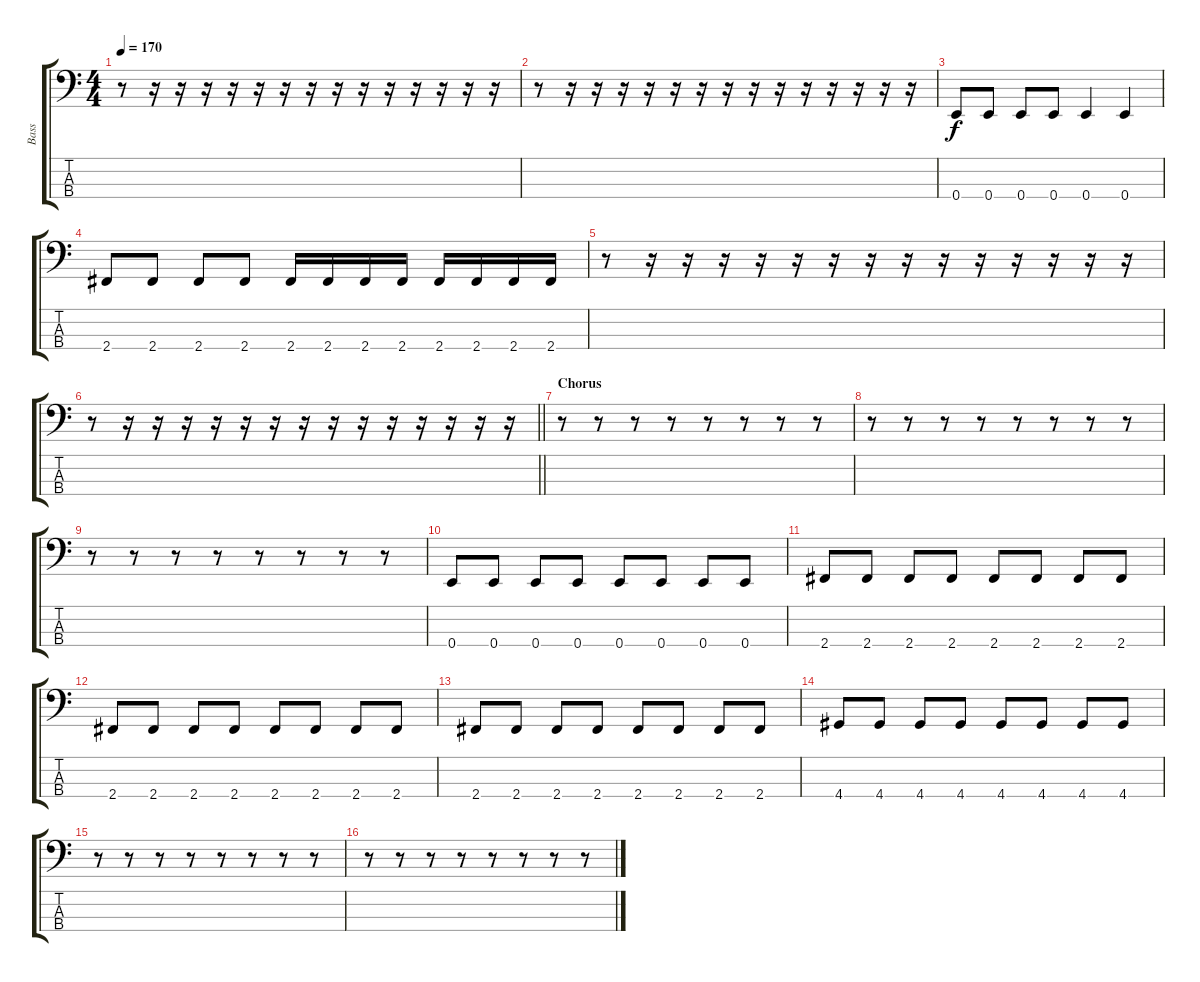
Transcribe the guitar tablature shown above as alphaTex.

\track ("Bass" "Bass") {instrument electricbassfinger}
\staff {score tabs}
\tuning (G2 D2 A1 E1) {hide}
\ts (4 4)
\tempo 170
\clef f4
\ks c
r.8{dy f} r.16 r.16 r.16 r.16 r.16 r.16 r.16 r.16 r.16 r.16 r.16 r.16 r.16 r.16 |
r.8 r.16 r.16 r.16 r.16 r.16 r.16 r.16 r.16 r.16 r.16 r.16 r.16 r.16 r.16 |
0.4.8 0.4.8 0.4.8 0.4.8 0.4.4 0.4.4 |
2.4.8 2.4.8 2.4.8 2.4.8 2.4.16 2.4.16 2.4.16 2.4.16 2.4.16 2.4.16 2.4.16 2.4.16 |
r.8 r.16 r.16 r.16 r.16 r.16 r.16 r.16 r.16 r.16 r.16 r.16 r.16 r.16 r.16 |
\barLineRight lightlight
r.8 r.16 r.16 r.16 r.16 r.16 r.16 r.16 r.16 r.16 r.16 r.16 r.16 r.16 r.16 |
\section ("" "Chorus")
r.8 r.8 r.8 r.8 r.8 r.8 r.8 r.8 |
r.8 r.8 r.8 r.8 r.8 r.8 r.8 r.8 |
r.8 r.8 r.8 r.8 r.8 r.8 r.8 r.8 |
0.4.8 0.4.8 0.4.8 0.4.8 0.4.8 0.4.8 0.4.8 0.4.8 |
2.4.8 2.4.8 2.4.8 2.4.8 2.4.8 2.4.8 2.4.8 2.4.8 |
2.4.8 2.4.8 2.4.8 2.4.8 2.4.8 2.4.8 2.4.8 2.4.8 |
2.4.8 2.4.8 2.4.8 2.4.8 2.4.8 2.4.8 2.4.8 2.4.8 |
4.4.8 4.4.8 4.4.8 4.4.8 4.4.8 4.4.8 4.4.8 4.4.8 |
r.8 r.8 r.8 r.8 r.8 r.8 r.8 r.8 |
r.8 r.8 r.8 r.8 r.8 r.8 r.8 r.8
